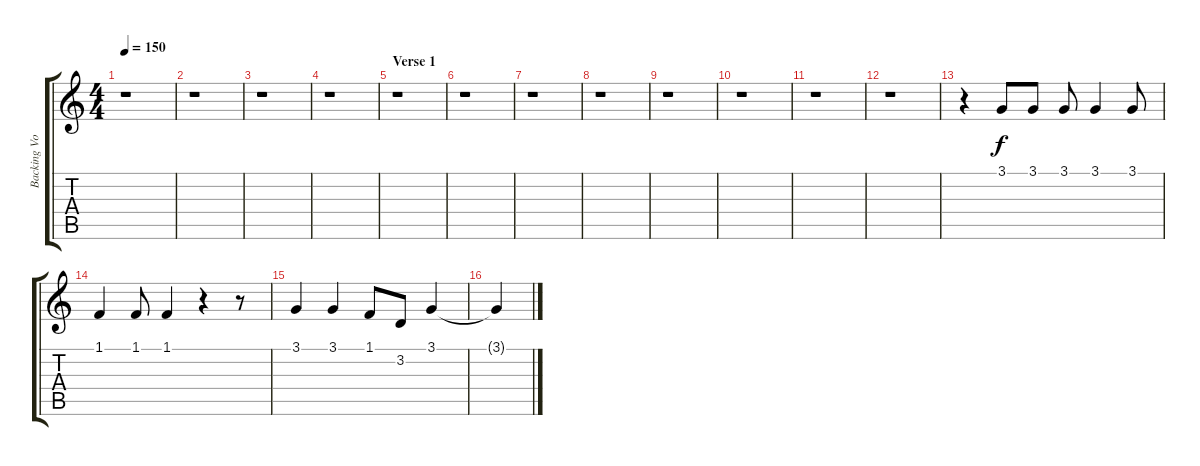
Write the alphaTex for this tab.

\track ("Backing Vocals" "Backing Vo") {instrument bassoon}
\staff {score tabs}
\tuning (E4 B3 G3 D3 A2 E2) {hide}
\ts (4 4)
\tempo 150
\clef g2
\ks c
r.1{dy f instrument bassoon} |
r.1 |
r.1 |
r.1 |
\section ("" "Verse 1")
r.1 |
r.1 |
r.1 |
r.1 |
r.1 |
r.1 |
r.1 |
r.1 |
r.4 3.1.8 3.1.8 3.1.8 3.1.4 3.1.8 |
1.1.4 1.1.8 1.1.4 r.4 r.8 |
3.1.4 3.1.4 1.1.8 3.2.8 3.1.4 |
3.1{t}.4
